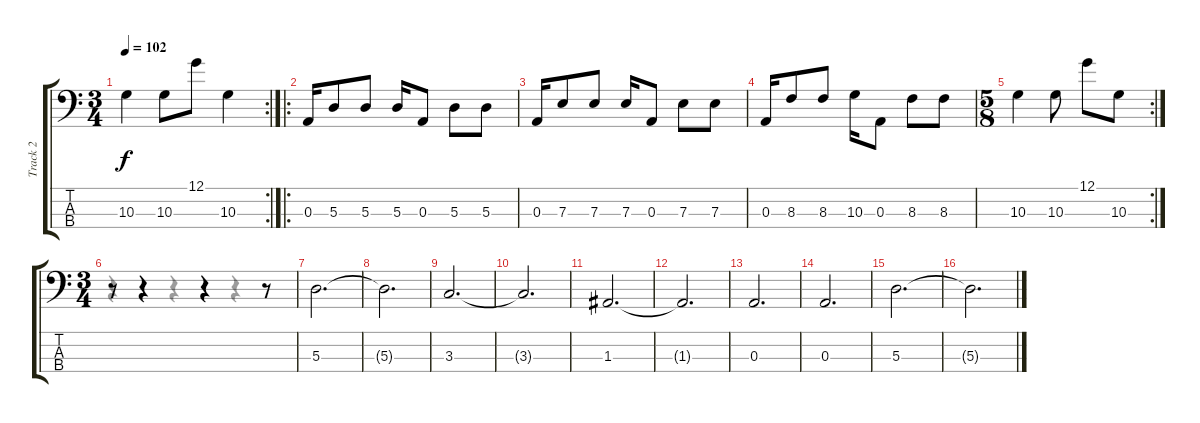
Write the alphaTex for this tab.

\track ("Track 2" "Track 2") {instrument electricbassfinger}
\staff {score tabs}
\tuning (G2 D2 A1 E1) {hide}
\voice
\rc 2
\ts (3 4)
\tempo 102
\clef f4
\ks c
10.3.4{dy f} 10.3.8 12.1.8 10.3.4 |
\ro
0.3.16 5.3.8 5.3.8 5.3.16 0.3.8 5.3.8 5.3.8 |
0.3.16 7.3.8 7.3.8 7.3.16 0.3.8 7.3.8 7.3.8 |
0.3.16 8.3.8 8.3.8 10.3.16 0.3.8 8.3.8 8.3.8 |
\rc 2
\ts (5 8)
10.3.4 10.3.8 12.1.8 10.3.8 |
\ts (3 4)
r.8 r.4 r.4 r.8 |
5.3.2{d} |
5.3{t}.2{d} |
3.3.2{d} |
3.3{t}.2{d} |
1.3.2{d} |
1.3{t}.2{d} |
0.3.2{d} |
0.3.2{d} |
5.3.2{d} |
5.3{t}.2{d}
\voice
\clef f4
\ottava regular
\simile none
\ks c
|
|
|
|
|
r.4 r.4 r.4 |
|
|
|
|
|
|
|
|
|
